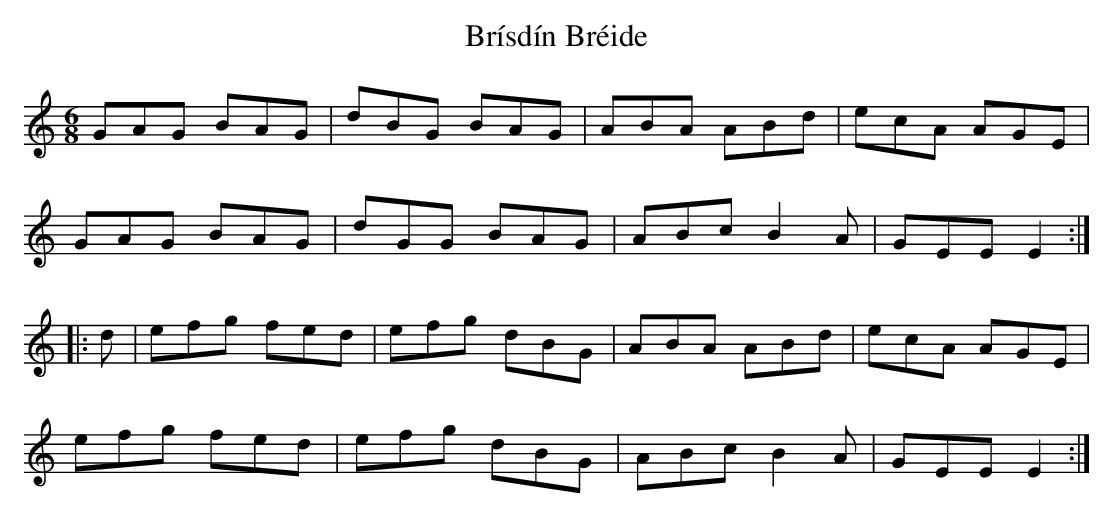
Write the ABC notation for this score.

X:1
T:Brísdín Bréide
M:6/8
L:1/8
K:Gmix
GAG BAG|dBG BAG|ABA ABd|ecA AGE|
GAG BAG|dGG BAG|ABc B2A|GEE E2:|
|:d|efg fed|efg dBG|ABA ABd|ecA AGE|
efg fed|efg dBG|ABc B2A|GEE E2:|]
